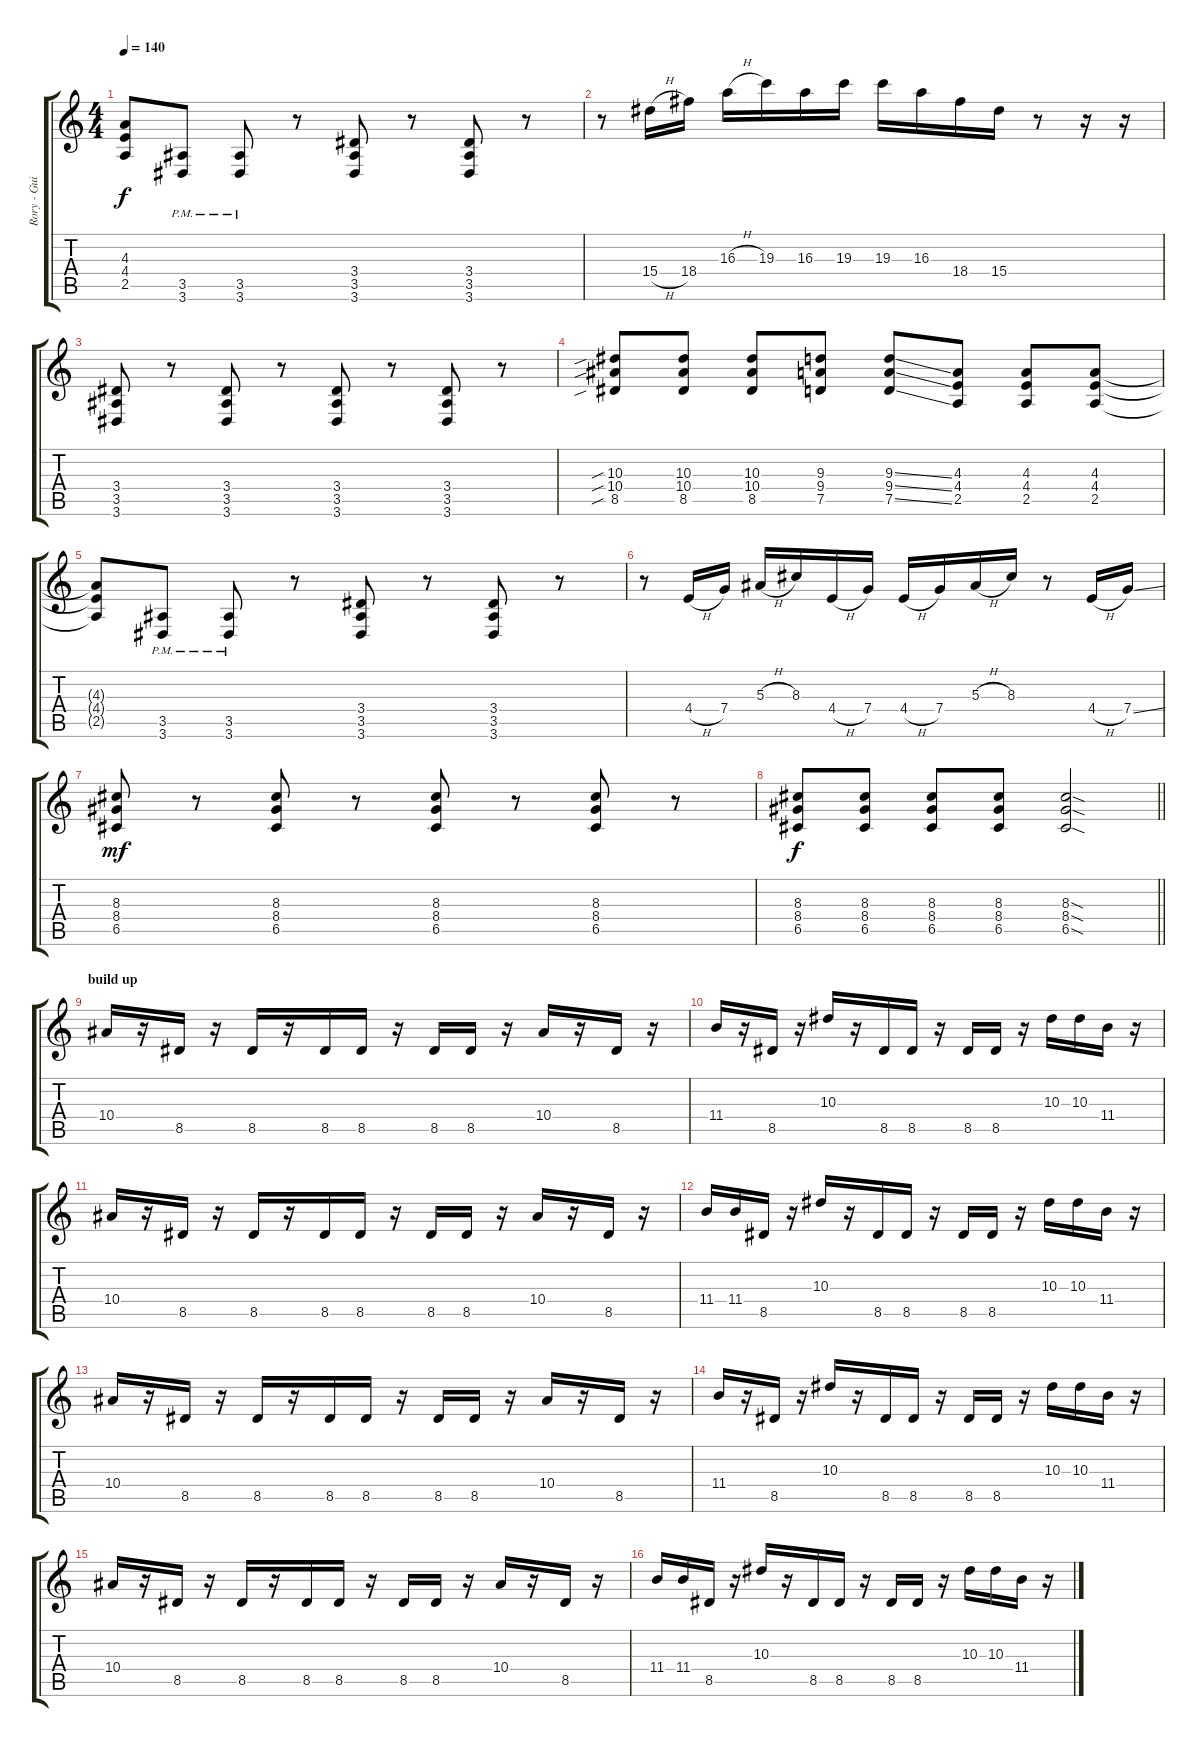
\track ("Rory - Guitar" "Rory - Gui") {instrument distortionguitar}
\staff {score tabs}
\tuning (D4 A3 F3 C3 G2 C2) {hide}
\ts (4 4)
\tempo 140
\clef g2
\ks c
(4.3{t} 4.4{t} 2.5{t}).8{dy f} (3.5{pm} 3.6{pm}).8 (3.5{pm} 3.6{pm}).8 r.8 (3.4 3.5 3.6).8 r.8 (3.4 3.5 3.6).8 r.8 |
r.8 15.4{h}.16 18.4.16 16.3{h}.16 19.3.16 16.3.16 19.3.16 19.3.16 16.3.16 18.4.16 15.4.16 r.8 r.16 r.16 |
(3.4 3.5 3.6).8 r.8 (3.4 3.5 3.6).8 r.8 (3.4 3.5 3.6).8 r.8 (3.4 3.5 3.6).8 r.8 |
(10.3{sib} 10.4{sib} 8.5{sib}).8 (10.3 10.4 8.5).8 (10.3 10.4 8.5).8 (9.3 9.4 7.5).8 (9.3{ss} 9.4{ss} 7.5{ss}).8 (4.3 4.4 2.5).8 (4.3 4.4 2.5).8 (4.3 4.4 2.5).8 |
(4.3{t} 4.4{t} 2.5{t}).8 (3.5{pm} 3.6{pm}).8 (3.5{pm} 3.6{pm}).8 r.8 (3.4 3.5 3.6).8 r.8 (3.4 3.5 3.6).8 r.8 |
r.8 4.4{h}.16 7.4.16 5.3{h}.16 8.3.16 4.4{h}.16 7.4.16 4.4{h}.16 7.4.16 5.3{h}.16 8.3.16 r.8 4.4{h}.16 7.4{ss}.16 |
(8.3 8.4 6.5).8{dy mf} r.8 (8.3 8.4 6.5).8 r.8 (8.3 8.4 6.5).8 r.8 (8.3 8.4 6.5).8 r.8 |
\barLineRight lightlight
(8.3 8.4 6.5).8{dy f} (8.3 8.4 6.5).8 (8.3 8.4 6.5).8 (8.3 8.4 6.5).8 (8.3{sod} 8.4{sod} 6.5{sod}).2 |
\section ("" "build up")
10.4.16 r.16 8.5.16 r.16 8.5.16 r.16 8.5.16 8.5.16 r.16 8.5.16 8.5.16 r.16 10.4.16 r.16 8.5.16 r.16 |
11.4.16 r.16 8.5.16 r.16 10.3.16 r.16 8.5.16 8.5.16 r.16 8.5.16 8.5.16 r.16 10.3.16 10.3.16 11.4.16 r.16 |
10.4.16 r.16 8.5.16 r.16 8.5.16 r.16 8.5.16 8.5.16 r.16 8.5.16 8.5.16 r.16 10.4.16 r.16 8.5.16 r.16 |
11.4.16 11.4.16 8.5.16 r.16 10.3.16 r.16 8.5.16 8.5.16 r.16 8.5.16 8.5.16 r.16 10.3.16 10.3.16 11.4.16 r.16 |
10.4.16 r.16 8.5.16 r.16 8.5.16 r.16 8.5.16 8.5.16 r.16 8.5.16 8.5.16 r.16 10.4.16 r.16 8.5.16 r.16 |
11.4.16 r.16 8.5.16 r.16 10.3.16 r.16 8.5.16 8.5.16 r.16 8.5.16 8.5.16 r.16 10.3.16 10.3.16 11.4.16 r.16 |
10.4.16 r.16 8.5.16 r.16 8.5.16 r.16 8.5.16 8.5.16 r.16 8.5.16 8.5.16 r.16 10.4.16 r.16 8.5.16 r.16 |
11.4.16 11.4.16 8.5.16 r.16 10.3.16 r.16 8.5.16 8.5.16 r.16 8.5.16 8.5.16 r.16 10.3.16 10.3.16 11.4.16 r.16
